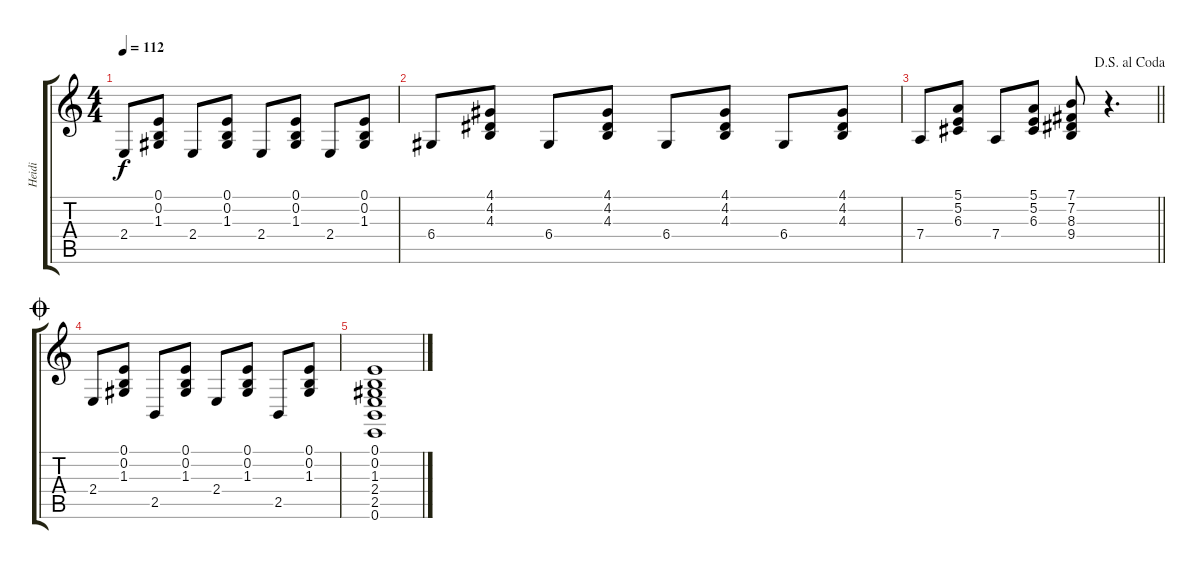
\track ("Heidi" "Heidi") {instrument brightacousticpiano}
\staff {score tabs}
\tuning (E4 B3 G3 D3 A2 E2) {hide}
\ts (4 4)
\tempo 112
\clef g2
\ks c
2.4.8{dy f} (0.1 0.2 1.3).8 2.4.8 (0.1 0.2 1.3).8 2.4.8 (0.1 0.2 1.3).8 2.4.8 (0.1 0.2 1.3).8 |
6.4.8 (4.1 4.2 4.3).8 6.4.8 (4.1 4.2 4.3).8 6.4.8 (4.1 4.2 4.3).8 6.4.8 (4.1 4.2 4.3).8 |
\jump dalsegnoalcoda
\barLineRight lightlight
7.4.8 (5.1 5.2 6.3).8 7.4.8 (5.1 5.2 6.3).8 (7.1 7.2 8.3 9.4).8 r.4{d} |
\jump coda
2.4.8 (0.1 0.2 1.3).8 2.5.8 (0.1 0.2 1.3).8 2.4.8 (0.1 0.2 1.3).8 2.5.8 (0.1 0.2 1.3).8 |
(0.1 0.2 1.3 2.4 2.5 0.6).1
